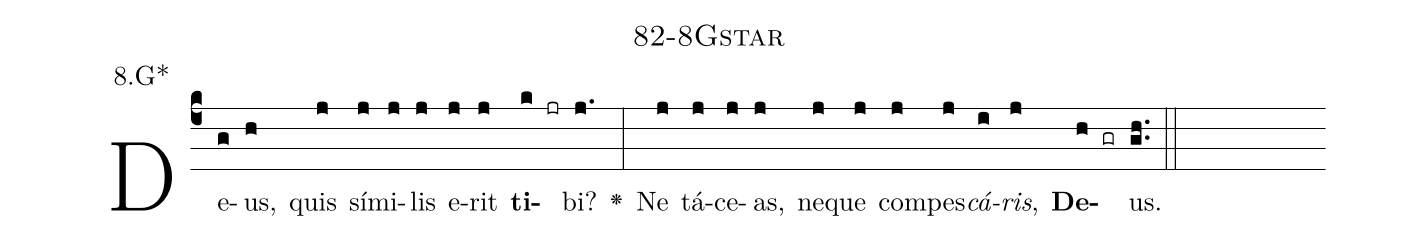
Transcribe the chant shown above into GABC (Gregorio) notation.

name: 82-8Gstar;
annotation: 8.G*;
%%
(c4)De(g)us,(h) quis(j) sí(j)mi(j)lis(j) e(j)rit(j) <b>ti</b>(k jr)bi?(j.) <v>\greheightstar</v>(:) Ne(j) tá(j)ce(j)as,(j) ne(j)que(j) com(j)pes(j)<i>cá</i>(i)<i>ris</i>,(j) <b>De</b>(h gr)us.(gh..) (::)


%E(j) u(j) o(i) u(j) a(h) e.(gh..) (::)
